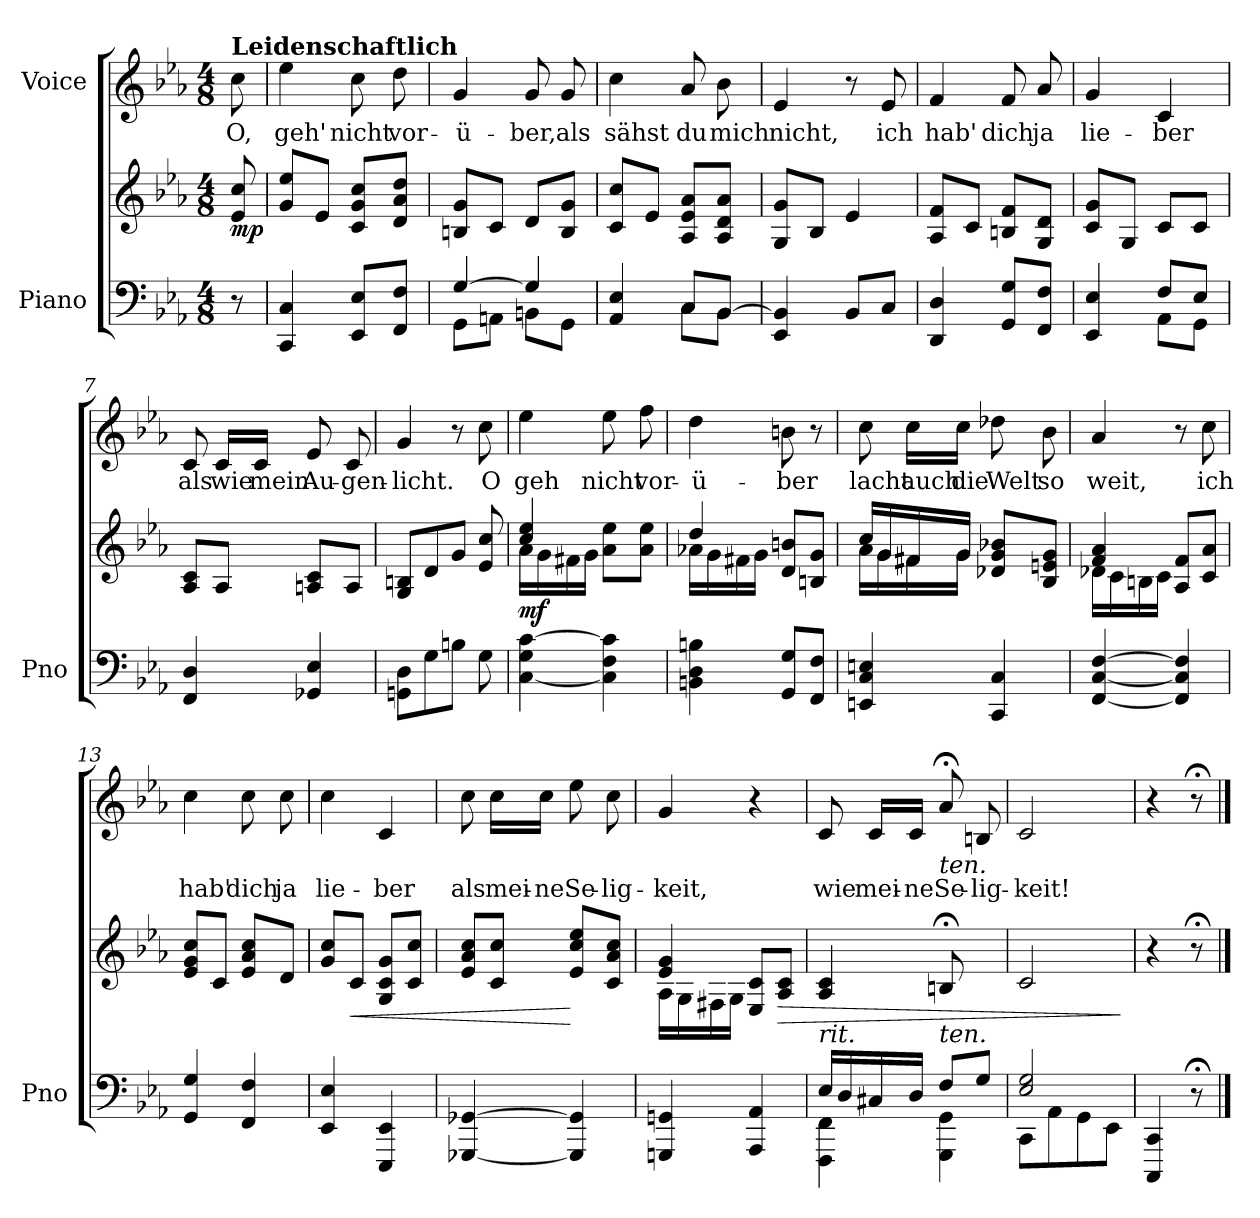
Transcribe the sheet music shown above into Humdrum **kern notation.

**kern	**kern	**dynam	**kern	**text
*part2	*part2	*part2	*part1	*part1
*staff3	*staff2	*staff2/3	*staff1	*staff1
*I"Piano	*	*	*I"Voice	*
*I'Pno	*	*	*	*
*clefF4	*clefG2	*	*clefG2	*
*k[b-e-a-]	*k[b-e-a-]	*	*k[b-e-a-]	*
*M4/8	*M4/8	*	*M4/8	*
=	=	=	=	=
!	!	!	!LO:TX:a:B:t=Leidenschaftlich	!
!	!	!LO:DY:b	!	!LO:LY:b
8r	8e-/ 8cc/	mp	8cc\	O,
=1	=1	=1	=1	=1
!	!	!	!	!LO:LY:b
4CC/ 4C/	8g/ 8ee-/L	.	4ee-\	geh'
.	8e-/J	.	.	.
!	!	!	!	!LO:LY:b
8EE-/ 8E-/L	8c/ 8g/ 8cc/L	.	8cc\	nicht
!	!	!	!	!LO:LY:b
8FF/ 8F/J	8d/ 8a-/ 8dd/J	.	8dd\	vor-
=2	=2	=2	=2	=2
*^	*	*	*	*
!	!	!	!	!	!LO:LY:b
[4G/	8GG\L	8Bn/ 8g/L	.	4g/	-ü-
.	8AAn\J	8c/J	.	.	.
!	!	!	!	!	!LO:LY:b
4G/]	8BBn\L	8d/L	.	8g/	-ber,
!	!	!	!	!	!LO:LY:b
.	8GG\J	8B/ 8g/J	.	8g/	als
=3	=3	=3	=3	=3	=3
!	!	!	!	!	!LO:LY:b
4AA-/ 4E-/	4ryy	8c/ 8cc/L	.	4cc\	sähst
.	.	8e-/J	.	.	.
!	!	!	!	!	!LO:LY:b
8C/L	8C\L	8A-/ 8e-/ 8a-/L	.	8a-/	du
!	!	!	!	!	!LO:LY:b
[8BB-/J	8BB-\J	8A-/ 8d/ 8a-/J	.	8b-\	mich
=4	=4	=4	=4	=4	=4
!	!	!	!	!	!LO:LY:b
*v	*v	*	*	*	*
4EE-/ 4BB-/]	8G/ 8g/L	.	4e-/	nicht,
.	8B-/J	.	.	.
8BB-/L	4e-/	.	8r	.
!	!	!	!	!LO:LY:b
8C/J	.	.	8e-/	ich
=5	=5	=5	=5	=5
!	!	!	!	!LO:LY:b
4DD/ 4D/	8A-/ 8f/L	.	4f/	hab'
.	8c/J	.	.	.
!	!	!	!	!LO:LY:b
8GG/ 8G/L	8Bn/ 8f/L	.	8f/	dich
!	!	!	!	!LO:LY:b
8FF/ 8F/J	8G/ 8d/J	.	8a-/	ja
!!LO:LB:g=z
=6	=6	=6	=6	=6
*^	*	*	*	*
!	!	!	!	!	!LO:LY:b
4EE-/ 4E-/	4ryy	8c/ 8g/L	.	4g/	lie-
.	.	8G/J	.	.	.
!	!	!	!	!	!LO:LY:b
8F/L	8AA-\L	8c/L	.	4c/	-ber
8E-/J	8GG\J	8c/J	.	.	.
=7	=7	=7	=7	=7	=7
!	!	!	!	!	!LO:LY:b
*v	*v	*	*	*	*
4FF/ 4D/	8A-/ 8c/L	.	8c/	als
!	!	!	!	!LO:LY:b
.	8A-/J	.	16c/LL	wie
!	!	!	!	!LO:LY:b
.	.	.	16c/JJ	mein
!	!	!	!	!LO:LY:b
4GG-X/ 4E-/	8An/ 8c/L	.	8e-/	Au-
!	!	!	!	!LO:LY:b
.	8A/J	.	8c/	-gen-
=8	=8	=8	=8	=8
!	!	!	!	!LO:LY:b
8GGn\ 8D\L	8G/ 8Bn/L	.	4g/	-licht.
8G\	8d/	.	.	.
8Bn\J	8g/J	.	8r	.
!	!	!	!	!LO:LY:b
8G\	8e-/ 8cc/	.	8cc\	O
=9	=9	=9	=9	=9
*	*^	*	*	*
!	!	!	!LO:DY:b	!	!LO:LY:b
[4C\ 4G\ [4c\	4cc/ 4ee-/	16a-\LL	mf	4ee-\	geh
.	.	16g\	.	.	.
.	.	16f#X\	.	.	.
.	.	16g\JJ	.	.	.
!	!	!	!	!	!LO:LY:b
4C\] 4F\ 4c\]	8a-\ 8ee-\L	4ryy	.	8ee-\	nicht
!	!	!	!	!	!LO:LY:b
.	8a-\ 8ee-\J	.	.	8ff\	vor-
=10	=10	=10	=10	=10	=10
!	!	!	!	!	!LO:LY:b
4BBn\ 4D\ 4Bn\	4dd/	16a-X\LL	.	4dd\	-ü-
.	.	16g\	.	.	.
.	.	16f#X\	.	.	.
.	.	16g\JJ	.	.	.
!	!	!	!	!	!LO:LY:b
8GG/ 8G/L	8d/ 8bn/L	4ryy	.	8bn\	-ber
8FF/ 8F/J	8Bn/ 8g/J	.	.	8r	.
!!LO:LB:g=z
=11	=11	=11	=11	=11	=11
!	!	!	!	!	!LO:LY:b
4EEn/ 4C/ 4En/	16cc/LL	16a-\LL	.	8cc\	lacht
.	16g/	16g\	.	.	.
!	!	!	!	!	!LO:LY:b
.	16f#X/	16f#\	.	16cc\LL	auch
!	!	!	!	!	!LO:LY:b
.	16g/JJ	16g\JJ	.	16cc\JJ	die
!	!	!	!	!	!LO:LY:b
4CC/ 4C/	8d-X/ 8g/ 8b-X/L	4ryy	.	8dd-X\	Welt
!	!	!	!	!	!LO:LY:b
.	8B-/ 8en/ 8g/J	.	.	8b-\	so
!!LO:PB:g=z
=12	=12	=12	=12	=12	=12
!	!	!	!	!	!LO:LY:b
[4FF/ [>4C/ [4F/	4f/ 4a-/	16d-X\LL	.	4a-/	weit,
.	.	16c\	.	.	.
.	.	16Bn\	.	.	.
.	.	16c\JJ	.	.	.
4FF/] 4C/] 4F/]	8A-/ 8f/L	4ryy	.	8r	.
!	!	!	!	!	!LO:LY:b
.	8c/ 8a-/J	.	.	8cc\	ich
*	*v	*v	*	*	*
=13	=13	=13	=13	=13
!	!	!	!	!LO:LY:b
4GG/ 4G/	8e-/ 8g/ 8cc/L	.	4cc\	hab'
.	8c/J	.	.	.
!	!	!	!	!LO:LY:b
4FF/ 4F/	8e-/ 8a-/ 8cc/L	.	8cc\	dich
!	!	!	!	!LO:LY:b
.	8d/J	.	8cc\	ja
=14	=14	=14	=14	=14
!	!	!	!	!LO:LY:b
4EE-/ 4E-/	8g/ 8cc/L	.	4cc\	lie-
!	!	!LO:HP:b	!	!
.	8c/J	<	.	.
!	!	!	!	!LO:LY:b
4EEE-/ 4EE-/	8G/ 8c/ 8g/L	.	4c/	-ber
.	8c/ 8cc/J	.	.	.
=15	=15	=15	=15	=15
!	!	!	!	!LO:LY:b
[4GGG-X/ [4GG-X/	8e-/ 8a-/ 8cc/L	.	8cc\	als
!	!	!	!	!LO:LY:b
.	8c/ 8cc/J	.	16cc\LL	mei-
!	!	!	!	!LO:LY:b
.	.	.	16cc\JJ	-ne
!	!	!	!	!LO:LY:b
4GGG-/] 4GG-/]	8e-/ 8cc/ 8ee-/L	[	8ee-\	Se-
!	!	!	!	!LO:LY:b
.	8c/ 8a-/ 8cc/J	.	8cc\	-lig-
=16	=16	=16	=16	=16
*	*^	*	*	*
!	!	!	!	!	!LO:LY:b
4GGGn/ 4GGn/	4e-/ 4g/	16A-\LL	.	4g/	-keit,
.	.	16G\	.	.	.
.	.	16F#X\	.	.	.
.	.	16G\JJ	.	.	.
4AAA-/ 4AA-/	8E-/ 8c/L	4ryy	.	4r	.
!	!	!	!LO:HP:b	!	!
.	8A-/ 8c/J	.	>	.	.
*	*v	*v	*	*	*
=17	=17	=17	=17	=17
*^	*	*	*	*
!	!	!LO:TX:b:i:t=rit.	!	!	!
!	!	!	!	!	!LO:LY:b
16E-/LL	4FFF\ 4FF\	4A-/ 4c/	.	8c/	wie
16D/	.	.	.	.	.
!	!	!	!	!	!LO:LY:b
16C#X/	.	.	.	16c/LL	mei-
!	!	!	!	!	!LO:LY:b
16D/JJ	.	.	.	16c/JJ	-ne
!	!	!	!	!LO:TX:b:i:t=ten.	!
!	!	!LO:TX:b:i:t=ten.	!	!	!
!	!	!	!	!	!LO:LY:b
8F/L	4GGG\ 4GG\	8Bn;</	.	8a-;</	Se-
!	!	!	!	!	!LO:LY:b
8G/J	.	8ryy	.	8Bn/	-lig-
!!LO:LB:g=z
=18	=18	=18	=18	=18	=18
!	!	!	!	!	!LO:LY:b
2E-/ 2G/	8CC\L	2c/	.	2c/	-keit!
.	8AA-\	.	.	.	.
.	8GG\	.	.	.	.
.	8EE-\J	.	.	.	.
*v	*v	*	*	*	*
.	.	]	.	.
=19	=19	=19	=19	=19
4CCC/ 4CC/	4r	.	4r	.
8r;<	8r;<	.	8r;<	.
==	==	==	==	==
*-	*-	*-	*-	*-
